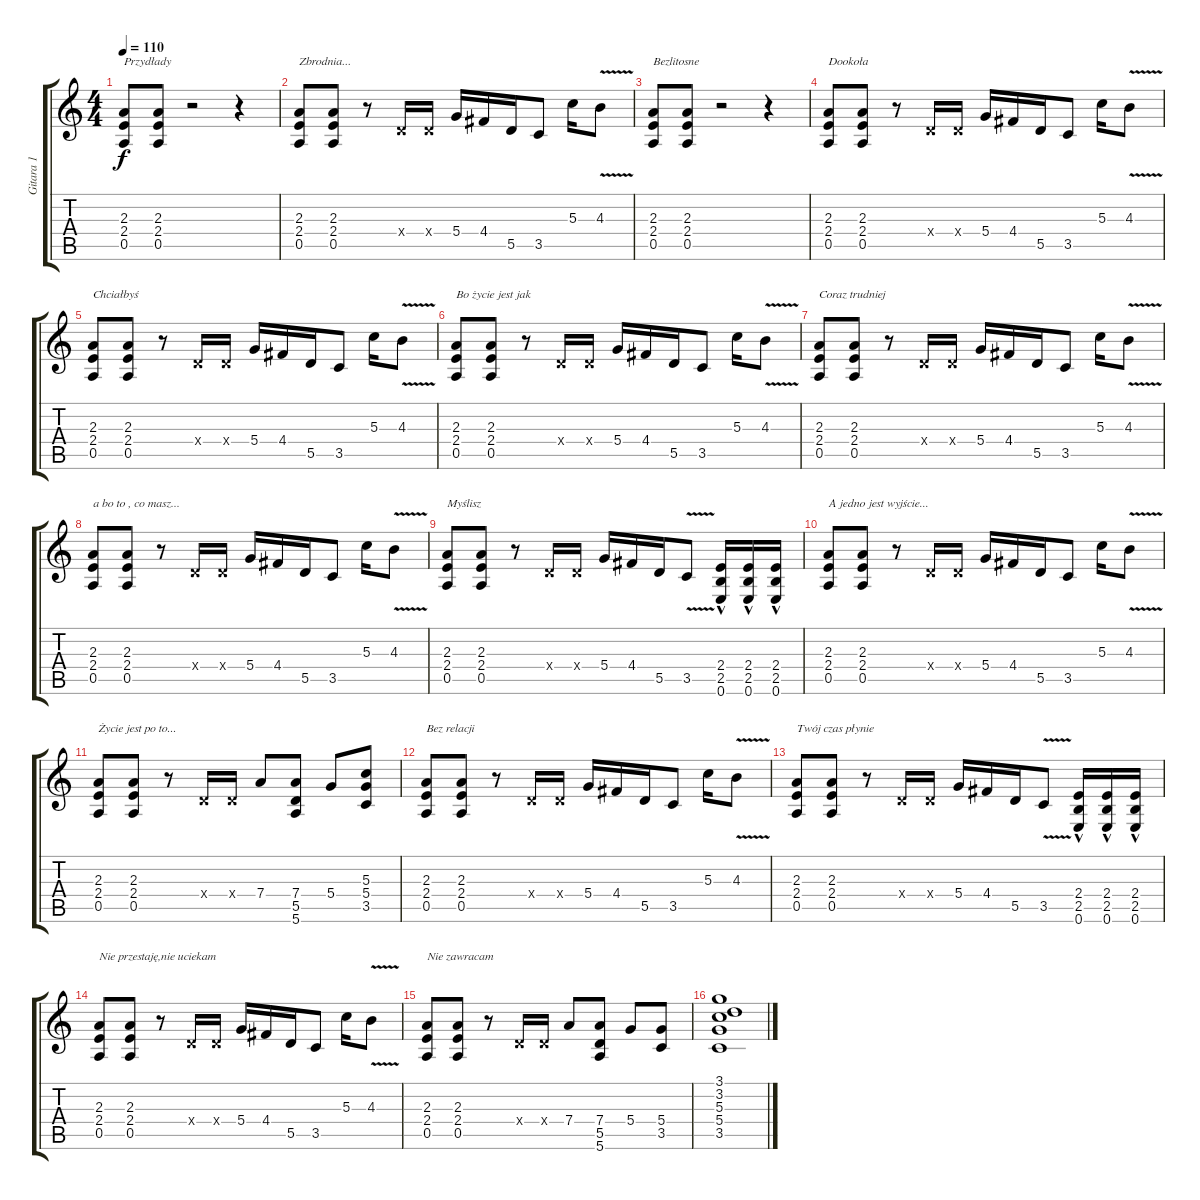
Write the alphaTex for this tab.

\track ("Gitara 1" "Gitara 1") {instrument distortionguitar}
\staff {score tabs}
\tuning (E4 B3 G3 D3 A2 E2) {hide}
\ts (4 4)
\tempo 110
\clef g2
\ks c
(2.3 2.4 0.5).8{txt "Przydłady" dy f} (2.3 2.4 0.5).8 r.2 r.4 |
(2.3 2.4 0.5).8{txt "Zbrodnia..."} (2.3 2.4 0.5).8 r.8 0.4{x}.16 0.4{x}.16 5.4.16 4.4.16 5.5.16 3.5.8 5.3.16 4.3{v}.8 |
(2.3 2.4 0.5).8{txt "Bezlitosne"} (2.3 2.4 0.5).8 r.2 r.4 |
(2.3 2.4 0.5).8{txt "Dookoła"} (2.3 2.4 0.5).8 r.8 0.4{x}.16 0.4{x}.16 5.4.16 4.4.16 5.5.16 3.5.8 5.3.16 4.3{v}.8 |
(2.3 2.4 0.5).8{txt "Chciałbyś"} (2.3 2.4 0.5).8 r.8 0.4{x}.16 0.4{x}.16 5.4.16 4.4.16 5.5.16 3.5.8 5.3.16 4.3{v}.8 |
(2.3 2.4 0.5).8{txt "Bo życie jest jak"} (2.3 2.4 0.5).8 r.8 0.4{x}.16 0.4{x}.16 5.4.16 4.4.16 5.5.16 3.5.8 5.3.16 4.3{v}.8 |
(2.3 2.4 0.5).8{txt "Coraz trudniej"} (2.3 2.4 0.5).8 r.8 0.4{x}.16 0.4{x}.16 5.4.16 4.4.16 5.5.16 3.5.8 5.3.16 4.3{v}.8 |
(2.3 2.4 0.5).8{txt "a bo to , co masz..."} (2.3 2.4 0.5).8 r.8 0.4{x}.16 0.4{x}.16 5.4.16 4.4.16 5.5.16 3.5.8 5.3.16 4.3{v}.8 |
(2.3 2.4 0.5).8{txt "Myślisz"} (2.3 2.4 0.5).8 r.8 0.4{x}.16 0.4{x}.16 5.4.16 4.4.16 5.5.16 3.5{v}.8 (2.4{hac} 2.5{hac} 0.6{hac}).16 (2.4{hac} 2.5{hac} 0.6{hac}).16 (2.4{hac} 2.5{hac} 0.6{hac}).16 |
(2.3 2.4 0.5).8{txt "A jedno jest wyjście..."} (2.3 2.4 0.5).8 r.8 0.4{x}.16 0.4{x}.16 5.4.16 4.4.16 5.5.16 3.5.8 5.3.16 4.3{v}.8 |
(2.3 2.4 0.5).8{txt "Życie jest po to..."} (2.3 2.4 0.5).8 r.8 0.4{x}.16 0.4{x}.16 7.4.8 (7.4 5.5 5.6).8 5.4.8 (5.3 5.4 3.5).8 |
(2.3 2.4 0.5).8{txt "Bez relacji"} (2.3 2.4 0.5).8 r.8 0.4{x}.16 0.4{x}.16 5.4.16 4.4.16 5.5.16 3.5.8 5.3.16 4.3{v}.8 |
(2.3 2.4 0.5).8{txt "Twój czas płynie"} (2.3 2.4 0.5).8 r.8 0.4{x}.16 0.4{x}.16 5.4.16 4.4.16 5.5.16 3.5{v}.8 (2.4{hac} 2.5{hac} 0.6{hac}).16 (2.4{hac} 2.5{hac} 0.6{hac}).16 (2.4{hac} 2.5{hac} 0.6{hac}).16 |
(2.3 2.4 0.5).8{txt "Nie przestaję,nie uciekam"} (2.3 2.4 0.5).8 r.8 0.4{x}.16 0.4{x}.16 5.4.16 4.4.16 5.5.16 3.5.8 5.3.16 4.3{v}.8 |
(2.3 2.4 0.5).8{txt "Nie zawracam"} (2.3 2.4 0.5).8 r.8 0.4{x}.16 0.4{x}.16 7.4.8 (7.4 5.5 5.6).8 5.4.8 (5.4 3.5).8 |
(3.1 3.2 5.3 5.4 3.5).1{instrument electricguitarclean}
